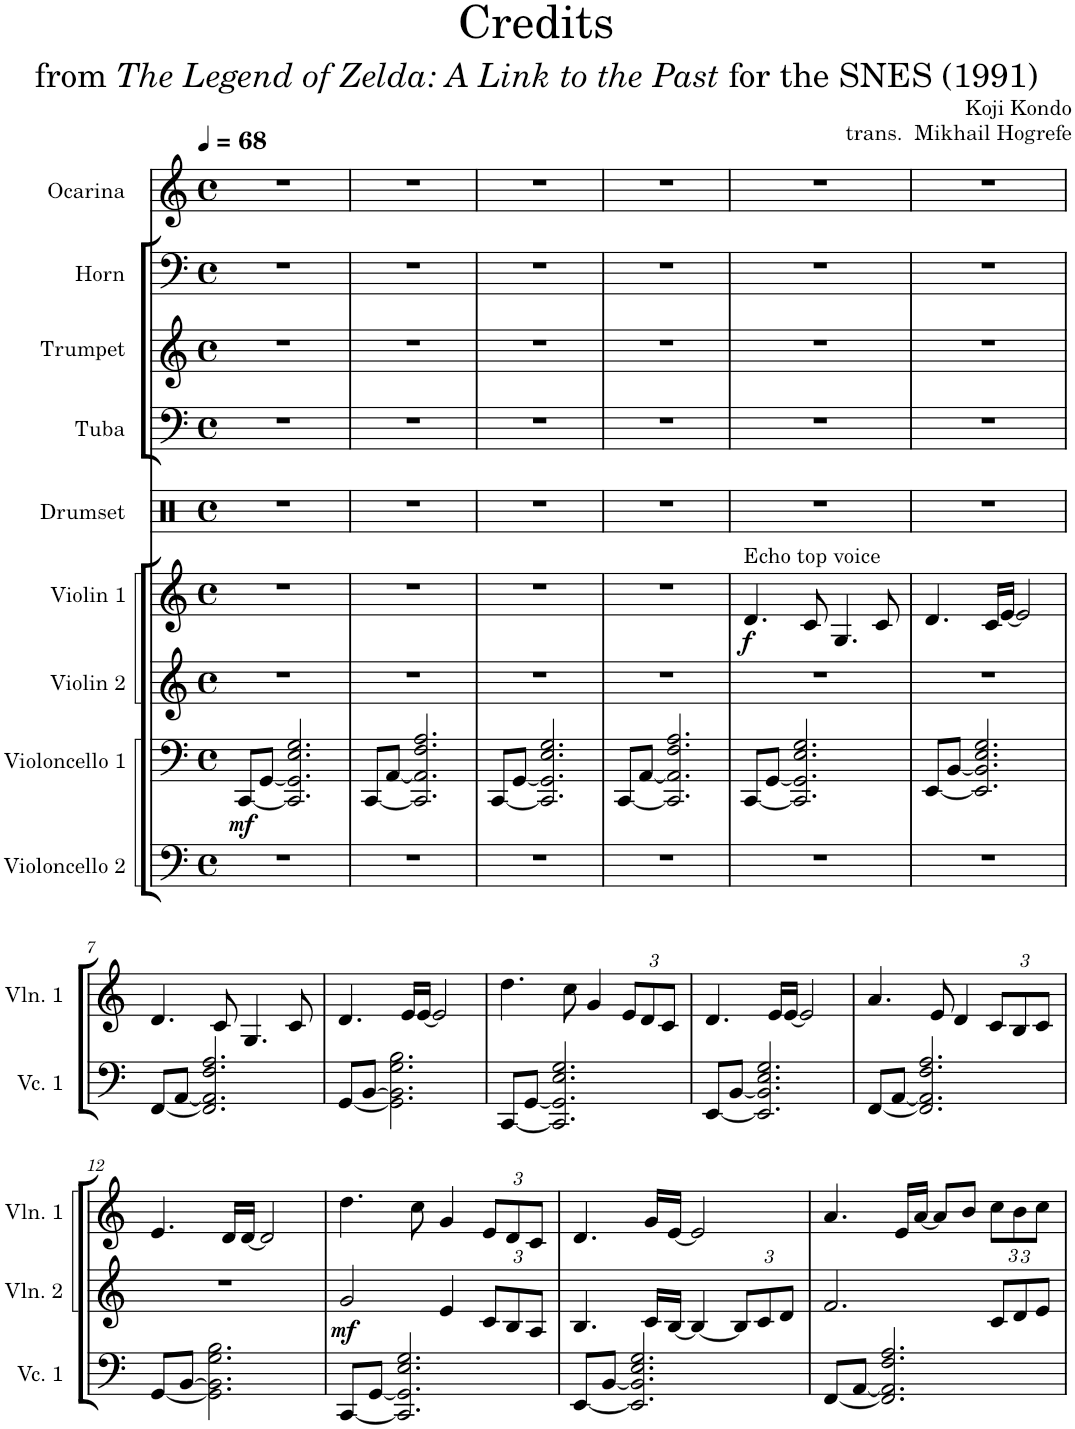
**kern	**kern	**dynam	**kern	**dynam	**kern	**dynam	**kern	**dynam	**kern	**kern	**kern	**kern	**kern
*part10	*part9	*part9	*part8	*part8	*part7	*part7	*part6	*part6	*part5	*part4	*part3	*part2	*part1
*staff10	*staff9	*staff9	*staff8	*staff8	*staff7	*staff7	*staff6	*staff6	*staff5	*staff4	*staff3	*staff2	*staff1
*I"Violoncello 2	*I"Violoncello 1	*	*I"Violin 2	*	*I"Violin 3	*	*I"Violin 1	*	*I"Drumset	*I"Tuba	*I"Trumpet	*I"Horn	*I"Ocarina
*I'Vc. 2	*I'Vc. 1	*	*I'Vln. 2	*	*I'Vln. 3	*	*I'Vln. 1	*	*I'D. Set	*I'Tba.	*I'Tpt.	*I'Hn.	*I'Oc.
*	*	*	*	*	*stria5	*	*	*	*	*	*	*	*
*clefF4	*clefF4	*	*clefG2	*	*clefG2	*	*clefG2	*	*clefX	*clefF4	*clefG2	*clefF4	*clefG2
*	*	*	*	*	*	*	*	*	*	*	*Trd1c2	*Trd4c7	*
*k[]	*k[]	*	*k[]	*	*k[]	*	*k[]	*	*k[]	*k[]	*k[]	*k[]	*k[]
*M4/4	*M4/4	*	*M4/4	*	*M4/4	*	*M4/4	*	*M4/4	*M4/4	*M4/4	*M4/4	*M4/4
*met(c)	*met(c)	*	*met(c)	*	*met(c)	*	*met(c)	*	*met(c)	*met(c)	*met(c)	*met(c)	*met(c)
*MM68	*MM68	*	*MM68	*	*MM68	*	*MM68	*	*MM68	*MM68	*MM68	*MM68	*MM68
=1	=1	=1	=1	=1	=1	=1	=1	=1	=1	=1	=1	=1	=1
!	!	!LO:DY:b	!	!	!	!	!	!	!	!	!	!	!
1r	[8CC/L	mf	1r	.	1r	.	1r	.	1r	1r	1r	1r	1r
.	[8GG/J	.	.	.	.	.	.	.	.	.	.	.	.
.	2.CC/] 2.GG/] 2.E/ 2.G/	.	.	.	.	.	.	.	.	.	.	.	.
=2	=2	=2	=2	=2	=2	=2	=2	=2	=2	=2	=2	=2	=2
1r	[8CC/L	.	1r	.	1r	.	1r	.	1r	1r	1r	1r	1r
.	[8AA/J	.	.	.	.	.	.	.	.	.	.	.	.
.	2.CC/] 2.AA/] 2.F/ 2.A/	.	.	.	.	.	.	.	.	.	.	.	.
=3	=3	=3	=3	=3	=3	=3	=3	=3	=3	=3	=3	=3	=3
1r	[8CC/L	.	1r	.	1r	.	1r	.	1r	1r	1r	1r	1r
.	[8GG/J	.	.	.	.	.	.	.	.	.	.	.	.
.	2.CC/] 2.GG/] 2.E/ 2.G/	.	.	.	.	.	.	.	.	.	.	.	.
=4	=4	=4	=4	=4	=4	=4	=4	=4	=4	=4	=4	=4	=4
1r	[8CC/L	.	1r	.	1r	.	1r	.	1r	1r	1r	1r	1r
.	[8AA/J	.	.	.	.	.	.	.	.	.	.	.	.
.	2.CC/] 2.AA/] 2.F/ 2.A/	.	.	.	.	.	.	.	.	.	.	.	.
=5	=5	=5	=5	=5	=5	=5	=5	=5	=5	=5	=5	=5	=5
!	!	!	!	!	!	!	!LO:TX:a:t=Echo top voice	!	!	!	!	!	!
!	!	!	!	!	!	!	!	!LO:DY:b	!	!	!	!	!
1r	[8CC/L	.	1r	.	32r	.	4.d/	f	1r	1r	1r	1r	1r
!	!	!	!	!	!	!LO:DY:b	!	!	!	!	!	!	!
.	.	.	.	.	4.d	f	.	.	.	.	.	.	.
.	[8GG/J	.	.	.	.	.	.	.	.	.	.	.	.
.	2.CC/] 2.GG/] 2.E/ 2.G/	.	.	.	.	.	.	.	.	.	.	.	.
.	.	.	.	.	.	.	8c/	.	.	.	.	.	.
.	.	.	.	.	8c	.	.	.	.	.	.	.	.
.	.	.	.	.	.	.	4.G/	.	.	.	.	.	.
.	.	.	.	.	4.G	.	.	.	.	.	.	.	.
.	.	.	.	.	.	.	8c/	.	.	.	.	.	.
.	.	.	.	.	[16.c	.	.	.	.	.	.	.	.
=6	=6	=6	=6	=6	=6	=6	=6	=6	=6	=6	=6	=6	=6
1r	[8EE/L	.	1r	.	32c]	.	4.d/	.	1r	1r	1r	1r	1r
.	.	.	.	.	4.d	.	.	.	.	.	.	.	.
.	[8BB/J	.	.	.	.	.	.	.	.	.	.	.	.
.	2.EE/] 2.BB/] 2.E/ 2.G/	.	.	.	.	.	.	.	.	.	.	.	.
.	.	.	.	.	.	.	16c/LL	.	.	.	.	.	.
.	.	.	.	.	16c/LL	.	.	.	.	.	.	.	.
.	.	.	.	.	.	.	[16e/JJ	.	.	.	.	.	.
.	.	.	.	.	[16e/JJ	.	.	.	.	.	.	.	.
.	.	.	.	.	.	.	2e/]	.	.	.	.	.	.
.	.	.	.	.	4...e_	.	.	.	.	.	.	.	.
!!LO:LB:g=z
=7	=7	=7	=7	=7	=7	=7	=7	=7	=7	=7	=7	=7	=7
1r	[8FF/L	.	1r	.	32e]	.	4.d/	.	1r	1r	1r	1r	1r
.	.	.	.	.	4.d	.	.	.	.	.	.	.	.
.	[8AA/J	.	.	.	.	.	.	.	.	.	.	.	.
.	2.FF/] 2.AA/] 2.F/ 2.A/	.	.	.	.	.	.	.	.	.	.	.	.
.	.	.	.	.	.	.	8c/	.	.	.	.	.	.
.	.	.	.	.	8c	.	.	.	.	.	.	.	.
.	.	.	.	.	.	.	4.G/	.	.	.	.	.	.
.	.	.	.	.	4.G	.	.	.	.	.	.	.	.
.	.	.	.	.	.	.	8c/	.	.	.	.	.	.
.	.	.	.	.	[16.c	.	.	.	.	.	.	.	.
=8	=8	=8	=8	=8	=8	=8	=8	=8	=8	=8	=8	=8	=8
1r	[<8GG/L	.	1r	.	32c]	.	4.d/	.	1r	1r	1r	1r	1r
.	.	.	.	.	4.d	.	.	.	.	.	.	.	.
.	[8BB/J	.	.	.	.	.	.	.	.	.	.	.	.
.	2.GG\] 2.BB\] 2.G\ 2.B\	.	.	.	.	.	.	.	.	.	.	.	.
.	.	.	.	.	.	.	16e/LL	.	.	.	.	.	.
.	.	.	.	.	16e/LL	.	.	.	.	.	.	.	.
.	.	.	.	.	.	.	[16e/JJ	.	.	.	.	.	.
.	.	.	.	.	[16e/JJ	.	.	.	.	.	.	.	.
.	.	.	.	.	.	.	2e/]	.	.	.	.	.	.
.	.	.	.	.	4...e_	.	.	.	.	.	.	.	.
=9	=9	=9	=9	=9	=9	=9	=9	=9	=9	=9	=9	=9	=9
1r	[8CC/L	.	1r	.	32e]	.	4.dd\	.	1r	1r	1r	1r	1r
.	.	.	.	.	4.dd	.	.	.	.	.	.	.	.
.	[8GG/J	.	.	.	.	.	.	.	.	.	.	.	.
.	2.CC/] 2.GG/] 2.E/ 2.G/	.	.	.	.	.	.	.	.	.	.	.	.
.	.	.	.	.	.	.	8cc\	.	.	.	.	.	.
.	.	.	.	.	8cc	.	.	.	.	.	.	.	.
.	.	.	.	.	.	.	4g/	.	.	.	.	.	.
.	.	.	.	.	4g	.	.	.	.	.	.	.	.
*	*	*	*	*	*	*	*Xbrackettup	*	*	*	*	*	*
.	.	.	.	.	.	.	12e/L	.	.	.	.	.	.
.	.	.	.	.	[32e/KLL	.	.	.	.	.	.	.	.
*	*	*	*	*	*Xbrackettup	*	*	*	*	*	*	*	*
.	.	.	.	.	24e/_	.	.	.	.	.	.	.	.
.	.	.	.	.	.	.	12d/	.	.	.	.	.	.
.	.	.	.	.	96e/LL]	.	.	.	.	.	.	.	.
.	.	.	.	.	[96d/JJJ	.	.	.	.	.	.	.	.
.	.	.	.	.	24.d/L]	.	.	.	.	.	.	.	.
.	.	.	.	.	.	.	12c/J	.	.	.	.	.	.
.	.	.	.	.	[24.c/JJ	.	.	.	.	.	.	.	.
=10	=10	=10	=10	=10	=10	=10	=10	=10	=10	=10	=10	=10	=10
1r	[8EE/L	.	1r	.	32c]	.	4.d/	.	1r	1r	1r	1r	1r
.	.	.	.	.	4.d	.	.	.	.	.	.	.	.
.	[8BB/J	.	.	.	.	.	.	.	.	.	.	.	.
.	2.EE/] 2.BB/] 2.E/ 2.G/	.	.	.	.	.	.	.	.	.	.	.	.
.	.	.	.	.	.	.	16e/LL	.	.	.	.	.	.
.	.	.	.	.	16e/LL	.	.	.	.	.	.	.	.
.	.	.	.	.	.	.	[16e/JJ	.	.	.	.	.	.
.	.	.	.	.	[16e/JJ	.	.	.	.	.	.	.	.
.	.	.	.	.	.	.	2e/]	.	.	.	.	.	.
.	.	.	.	.	4...e_	.	.	.	.	.	.	.	.
=11	=11	=11	=11	=11	=11	=11	=11	=11	=11	=11	=11	=11	=11
1r	[8FF/L	.	1r	.	32e]	.	4.a/	.	1r	1r	1r	1r	1r
.	.	.	.	.	4.a	.	.	.	.	.	.	.	.
.	[8AA/J	.	.	.	.	.	.	.	.	.	.	.	.
.	2.FF/] 2.AA/] 2.F/ 2.A/	.	.	.	.	.	.	.	.	.	.	.	.
.	.	.	.	.	.	.	8e/	.	.	.	.	.	.
.	.	.	.	.	8e	.	.	.	.	.	.	.	.
.	.	.	.	.	.	.	4d/	.	.	.	.	.	.
.	.	.	.	.	4d	.	.	.	.	.	.	.	.
.	.	.	.	.	.	.	12c/L	.	.	.	.	.	.
.	.	.	.	.	[32c/KLL	.	.	.	.	.	.	.	.
.	.	.	.	.	24c/_	.	.	.	.	.	.	.	.
.	.	.	.	.	.	.	12B/	.	.	.	.	.	.
.	.	.	.	.	96c/LL]	.	.	.	.	.	.	.	.
.	.	.	.	.	[96B/JJJ	.	.	.	.	.	.	.	.
.	.	.	.	.	24.B/L]	.	.	.	.	.	.	.	.
.	.	.	.	.	.	.	12c/J	.	.	.	.	.	.
.	.	.	.	.	[24.c/JJ	.	.	.	.	.	.	.	.
!!LO:LB:g=z
=12	=12	=12	=12	=12	=12	=12	=12	=12	=12	=12	=12	=12	=12
1r	[<8GG/L	.	1r	.	32c]	.	4.e/	.	1r	1r	1r	1r	1r
.	.	.	.	.	4.e	.	.	.	.	.	.	.	.
.	[8BB/J	.	.	.	.	.	.	.	.	.	.	.	.
.	2.GG\] 2.BB\] 2.G\ 2.B\	.	.	.	.	.	.	.	.	.	.	.	.
.	.	.	.	.	.	.	16d/LL	.	.	.	.	.	.
.	.	.	.	.	16d/LL	.	.	.	.	.	.	.	.
.	.	.	.	.	.	.	[16d/JJ	.	.	.	.	.	.
.	.	.	.	.	[16d/JJ	.	.	.	.	.	.	.	.
.	.	.	.	.	.	.	2d/]	.	.	.	.	.	.
.	.	.	.	.	4...d_	.	.	.	.	.	.	.	.
=13	=13	=13	=13	=13	=13	=13	=13	=13	=13	=13	=13	=13	=13
!	!	!	!	!LO:DY:b	!	!	!	!	!	!	!	!	!
1r	[8CC/L	.	2g/	mf	32d]	.	4.dd\	.	1r	1r	1r	1r	1r
.	.	.	.	.	4.dd	.	.	.	.	.	.	.	.
.	[8GG/J	.	.	.	.	.	.	.	.	.	.	.	.
.	2.CC/] 2.GG/] 2.E/ 2.G/	.	.	.	.	.	.	.	.	.	.	.	.
.	.	.	.	.	.	.	8cc\	.	.	.	.	.	.
.	.	.	.	.	8cc	.	.	.	.	.	.	.	.
.	.	.	4e/	.	.	.	4g/	.	.	.	.	.	.
.	.	.	.	.	4g	.	.	.	.	.	.	.	.
*	*	*	*Xbrackettup	*	*	*	*	*	*	*	*	*	*
.	.	.	12c/L	.	.	.	12e/L	.	.	.	.	.	.
.	.	.	.	.	[32e/KLL	.	.	.	.	.	.	.	.
.	.	.	.	.	24e/_	.	.	.	.	.	.	.	.
.	.	.	12B/	.	.	.	12d/	.	.	.	.	.	.
.	.	.	.	.	96e/LL]	.	.	.	.	.	.	.	.
.	.	.	.	.	[96d/JJJ	.	.	.	.	.	.	.	.
.	.	.	.	.	24.d/L]	.	.	.	.	.	.	.	.
.	.	.	12A/J	.	.	.	12c/J	.	.	.	.	.	.
.	.	.	.	.	[24.c/JJ	.	.	.	.	.	.	.	.
=14	=14	=14	=14	=14	=14	=14	=14	=14	=14	=14	=14	=14	=14
1r	[8EE/L	.	4.B/	.	32c]	.	4.d/	.	1r	1r	1r	1r	1r
.	.	.	.	.	4.d	.	.	.	.	.	.	.	.
.	[8BB/J	.	.	.	.	.	.	.	.	.	.	.	.
.	2.EE/] 2.BB/] 2.E/ 2.G/	.	.	.	.	.	.	.	.	.	.	.	.
.	.	.	16c/LL	.	.	.	16g/LL	.	.	.	.	.	.
.	.	.	.	.	16g/LL	.	.	.	.	.	.	.	.
.	.	.	[16B/JJ	.	.	.	[16e/JJ	.	.	.	.	.	.
.	.	.	.	.	[16e/JJ	.	.	.	.	.	.	.	.
.	.	.	4B/_	.	.	.	2e/]	.	.	.	.	.	.
.	.	.	.	.	4...e_	.	.	.	.	.	.	.	.
.	.	.	12B/L]	.	.	.	.	.	.	.	.	.	.
.	.	.	12c/	.	.	.	.	.	.	.	.	.	.
.	.	.	12d/J	.	.	.	.	.	.	.	.	.	.
=15	=15	=15	=15	=15	=15	=15	=15	=15	=15	=15	=15	=15	=15
1r	[8FF/L	.	2.f/	.	32e]	.	4.a/	.	1r	1r	1r	1r	1r
.	.	.	.	.	4.a	.	.	.	.	.	.	.	.
.	[8AA/J	.	.	.	.	.	.	.	.	.	.	.	.
.	2.FF/] 2.AA/] 2.F/ 2.A/	.	.	.	.	.	.	.	.	.	.	.	.
.	.	.	.	.	.	.	16e/LL	.	.	.	.	.	.
.	.	.	.	.	16e/LL	.	.	.	.	.	.	.	.
.	.	.	.	.	.	.	[16a/JJ	.	.	.	.	.	.
.	.	.	.	.	[16a/JJ	.	.	.	.	.	.	.	.
.	.	.	.	.	.	.	8a/L]	.	.	.	.	.	.
.	.	.	.	.	8a/L]	.	.	.	.	.	.	.	.
.	.	.	.	.	.	.	8b/J	.	.	.	.	.	.
.	.	.	.	.	8b/J	.	.	.	.	.	.	.	.
.	.	.	12c/L	.	.	.	12cc\L	.	.	.	.	.	.
.	.	.	.	.	[32cc\KLL	.	.	.	.	.	.	.	.
.	.	.	.	.	24cc\_	.	.	.	.	.	.	.	.
.	.	.	12d/	.	.	.	12b\	.	.	.	.	.	.
.	.	.	.	.	96cc\LL]	.	.	.	.	.	.	.	.
.	.	.	.	.	[96b\JJJ	.	.	.	.	.	.	.	.
.	.	.	.	.	24.b\L]	.	.	.	.	.	.	.	.
.	.	.	12e/J	.	.	.	12cc\J	.	.	.	.	.	.
.	.	.	.	.	[24.cc\JJ	.	.	.	.	.	.	.	.
=	=	=	=	=	=	=	=	=	=	=	=	=	=
*-	*-	*-	*-	*-	*-	*-	*-	*-	*-	*-	*-	*-	*-
